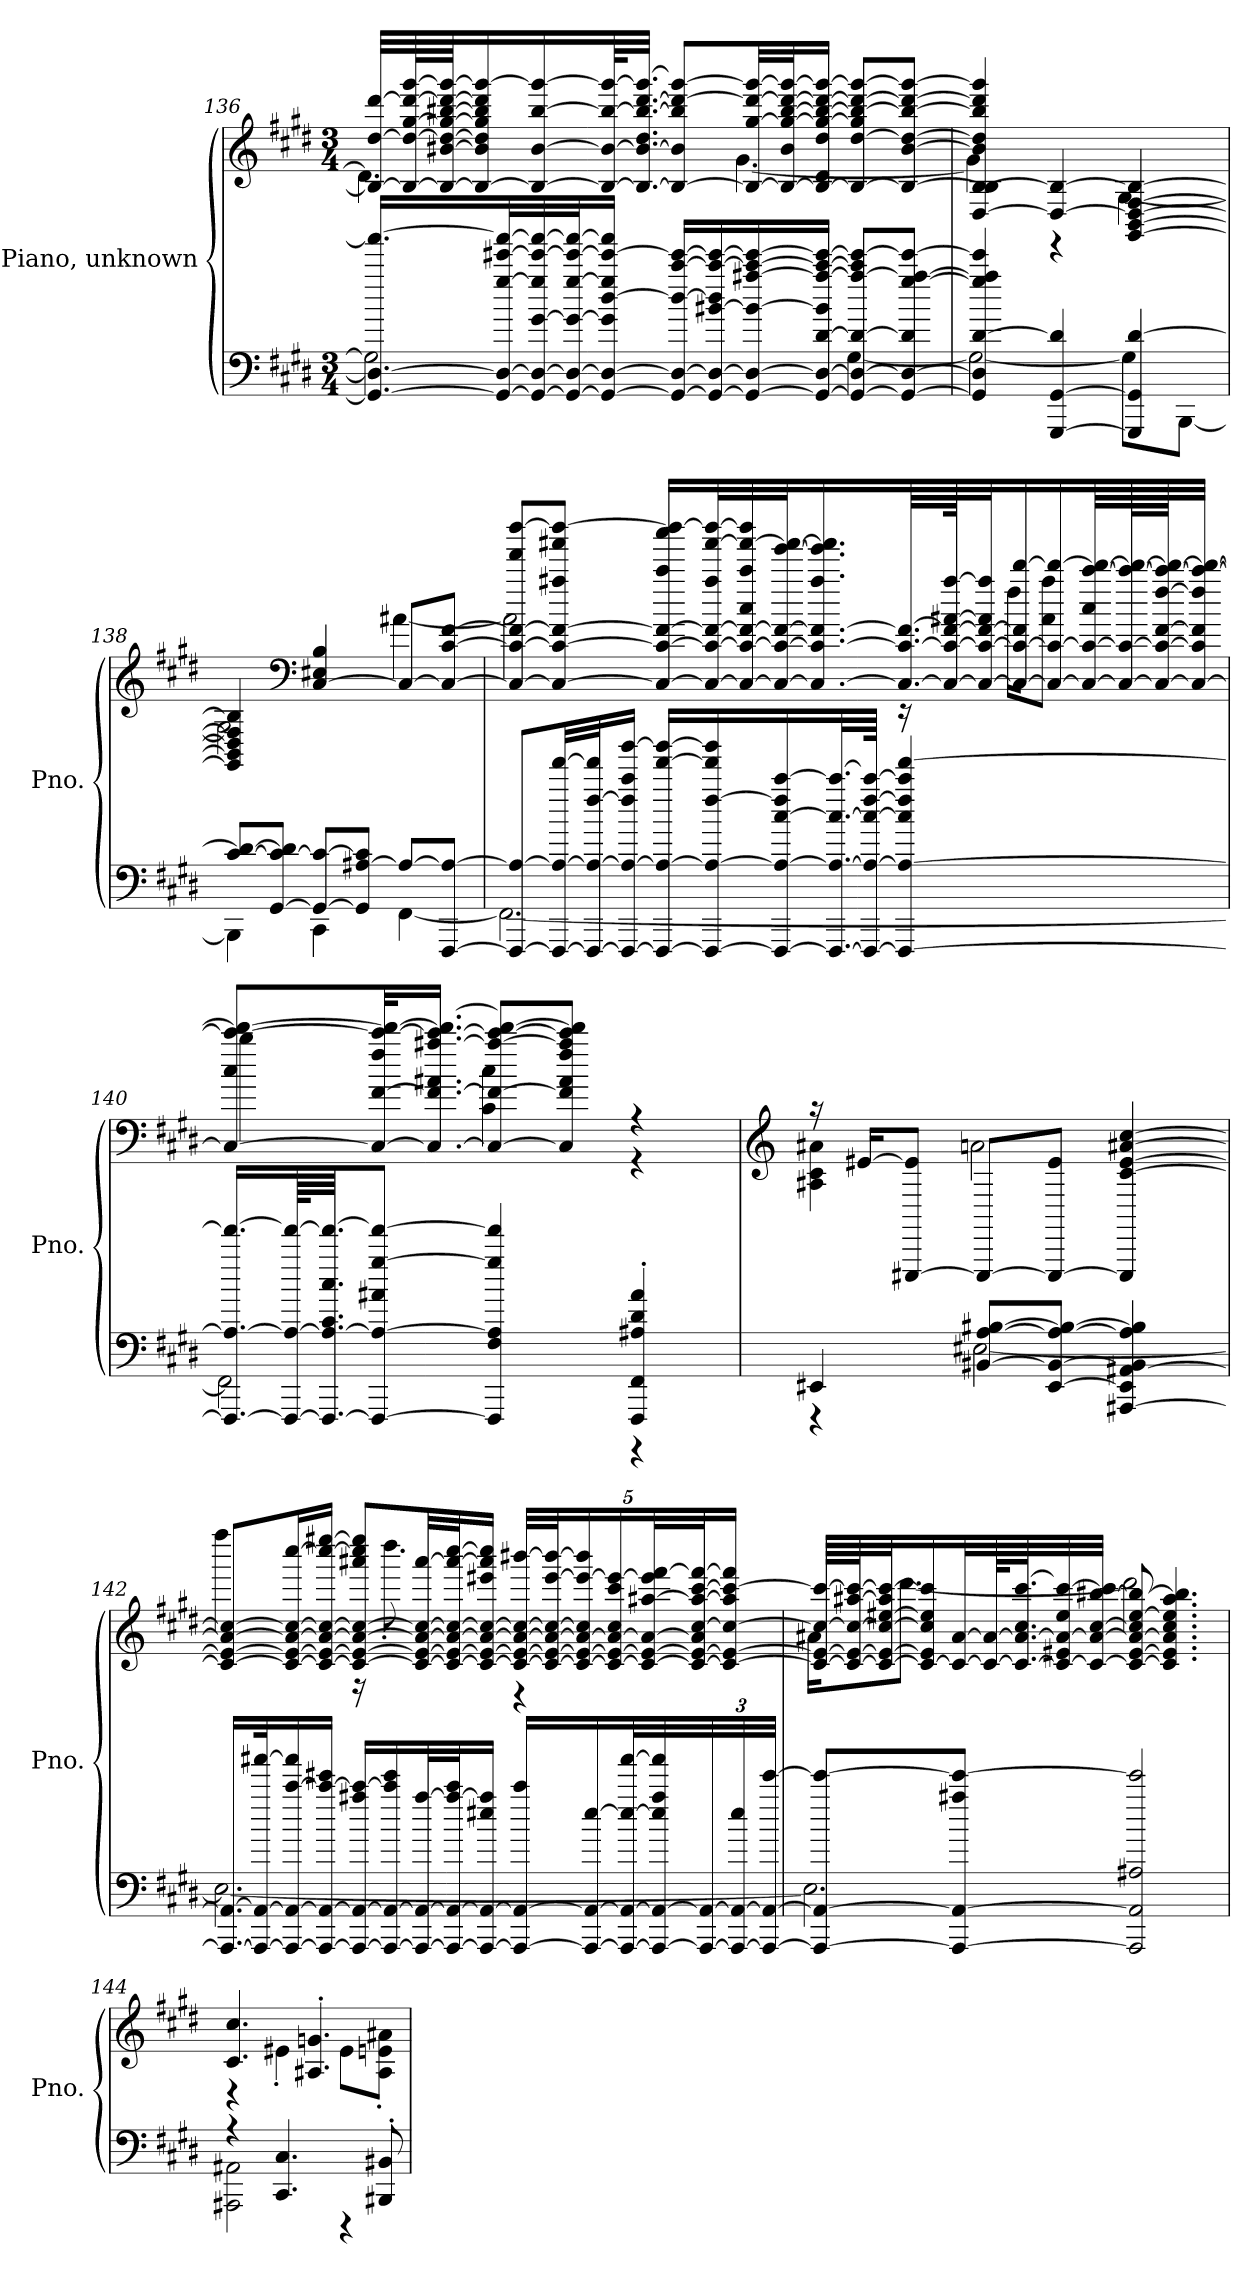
**kern	**kern
*part1	*part1
*staff2	*staff1
*I"Piano, unknown	*
*I'Pno.	*
!!LO:LB:g=z
*clefF4	*clefG2
*k[f#c#g#d#]	*k[f#c#g#d#]
*M3/4	*M3/4
=136	=136
*^	*^
16.GG#/_ 16.D#/_ 16.aaa#/_LL	2G#\]	32B#/_ [32dd#/ [32ddd#/LLL	4.d#\]
.	.	64B#/_ 64dd#/_ [64gg#/ 64ddd#/_ [64ggg#/L	.
.	.	64B#/_ [64b#X/ 64dd#/_ 64gg#/_ [64bb#X/ 64ddd#/_ 64ggg#/_JJ	.
.	.	16B#/_ 16b#/] 16dd#/] 16gg#/] 16bb#/] 16ddd#/] 16ggg#/_	.
32GG#/_ 32D#/_ [32gg#/ [32eee#X/ 32aaa#/_L	.	.	.
32GG#/_ 32D#/_ [32g#/ 32gg#/] 32eee#/_ 32aaa#/_	.	16B#/_ [16b#/ [16bb#/ 16ggg#/_	.
32GG#/_ 32D#/_ 32g#/_ [32gg#/ 32eee#/_ 32aaa#/_J	.	.	.
16GG#/_ 16D#/_ 16g#/] [16dd#/ 16gg#/] 16eee#/_ 16aaa#/]JJ	.	64B#/_ 64b#/_ 64bb#/_ 64ggg#/_KL	.
.	.	32.B#/_ 32.b#/_ 32.dd#/ 32.bb#/_ [32.ddd#/ 32.ggg#/_JJJ	.
16GG#/_ 16D#/_ 16dd#/_ [16ccc#/ 16eee#/_LL	.	8B#/_ 8b#/] 8bb#/] 8ddd#/_ 8ggg#/_L	.
16GG#/_ 16D#/_ [16b#X/ 16dd#/] 16ccc#/_ 16eee#/_	.	.	.
16GG#/_ 16D#/_ 16b#/_ [16aa#X/ 16ccc#/_ 16eee#/_	.	32B#/_ [32gg#/ 32ddd#/_ 32ggg#/_LL	[4.g#\
.	.	32B#/_ 32b#/ 32gg#/_ [32bb#/ 32ddd#/_ 32ggg#/_J	.
16GG#/_ 16D#/_ [16d#/ 16b#/] 16aa#/_ 16ccc#/_ 16eee#/_JJ	.	16B#/_ 16d#/ 16dd#/ 16gg#/_ 16bb#/_ 16ddd#/_ 16ggg#/_JJ	.
8GG#/_ 8D#/_ 8d#/_ 8aa#/_ 8ccc#/] 8eee#/_L	[4G#\	8B#/_ [8dd#/ 8gg#/] 8bb#/_ 8ddd#/_ 8ggg#/_L	.
8GG#/_ 8D#/_ 8d#/] [8gg#/ 8aa#/_ 8eee#/_J	.	8B#/_ [8b#/ 8dd#/_ 8bb#/_ 8ddd#/_ 8ggg#/_J	.
=137	=137	=137	=137
4GG#/] 4D#/] [4d#/ 4gg#/] 4aa#/] 4eee#/]	2G#\_	[4D#/ [4B/ 4B#/] 4b#/] 4dd#/] 4bb#/] 4ddd#/] 4ggg#/]	4g#\]
[4GGG#/ [4GG#/ 4d#/]	.	4D#/_ 4B/_	4r
4GGG#/] 4GG#/] [4d#/	8G#\L]	[4GG#/ [4BB/ 4D#/_ [4F#/ 4B/_	[4G#\
.	[8BBB\J	.	.
!!LO:LB:g=z	!!
=138	=138	=138	=138
[8c#/ 8d#/_L	4BBB\]	4GG#/] 4BB/] 4D#/] 4F#/] 4B/]	2G#\]
[8GG#/ 8c#/_ 8d#/]J	.	.	.
*	*	*clefF4	*
8GG#/_ 8c#/_L	4CC#\	[4C#/ 4E#X/ 4B/	.
8GG#/] [8A#X/ 8c#/]J	.	.	.
8A#/L_	[4FF#\	8C#/L_	[4a#X\
[8FFF#/ 8A#/_J	.	8C#/_ [8c#/ [8f#/J	.
!!LO:LB:g=z	!!
=139	=139	=139	=139
8FFF#/_ 8A#/_L	2.FF#\_	8C#/_ 8c#/_ 8f#/_ 8fff#/ [8dddd#/L	2a#\]
32FFF#/_ 32A#/_ [32fff#/LL	.	8C#/_ 8c#/_ 8f#/_ 8aa#X/ 8aaa#X/ 8dddd#/_J	.
32FFF#/_ 32A#/_ [32ff#/ 32fff#/]J	.	.	.
16FFF#/_ 16A#/_ 16ff#/] 16ccc#/ [16bbb/JJ	.	.	.
16FFF#/_ 16A#/_ [16fff#/ 16bbb/_LL	.	16C#/_ 16c#/_ 16f#/_ 16ccc#/ 16cccc#/ 16dddd#/_LL	.
16FFF#/_ 16A#/_ [16ff#/ 16fff#/] 16bbb/]	.	32C#/_ 32c#/_ 32f#/_ 32aa#/ [32aaa#/ 32dddd#/_L	.
.	.	32C#/_ 32c#/_ 32f#/_ 32cc#/ 32ccc#/ 32aaa#/_ 32dddd#/]	.
16FFF#/_ 16A#/_ [16cc#/ 16ff#/] [16ccc#/	.	32C#/_ 32c#/_ 32f#/_ [32ggg#/ 32aaa#/_J	.
.	.	16.C#/_ 16.c#/_ 16.f#/_ 16.aa#/ 16.ggg#/] 16.aaa#/]	.
32.FFF#/_ 32.A#/_ 32.cc#/_ 32.ccc#/_L	.	.	.
64FFF#/_ 64A#/_ 64cc#/_ [64ff#/ 64ccc#/_JJJk	.	.	.
4FFF#/_ 4A#/_ 4cc#/] 4ff#/] 4ccc#/] [4fff#/	.	64.C#/_ 64.c#/_ 64.f#/_LL	16r
.	.	128C#/_ 128c#/_ 128f#/_ [128a#X/ [128aa#/JK	.
.	.	32C#/_ 32c#/_ 32f#/_ 32a#/] 32aa#/]J	.
.	.	16C#/_ 16c#/_ 16f#/] [16ddd#/	16ff#\KL
.	.	16C#/_ 16c#/_ 16ddd#/_	8a#\ 8aa#\J
.	.	64C#/_ 64c#/_ 64cc#/ [64ccc#/ 64ddd#/_LL	.
.	.	128C#/_ 128c#/_ 128ccc#/_ 128ddd#/_L	.
.	.	128C#/_ 128c#/_ [128f#/ [128ff#/ 128ccc#/_ 128ddd#/_JJ	.
.	.	32C#/_ 32c#/] 32f#/] 32ff#/] 32ccc#/_ 32ddd#/_JJJ	.
!!LO:LB:g=z	!!
=140	=140	=140	=140
16.FFF#/_ 16.A#/_ 16.fff#/_LL	2FF#\]	8C#/_ 8cc#/ 8ccc#/_ 8ddd#/_L	4bb\
128FFF#/_ 128A#/_ 128fff#/_KLL	.	.	.
64.FFF#/_ 64.A#/_ 64.c#/ 64.cc#/ 64.fff#/_JJJ	.	.	.
8FFF#/_ 8A#/_ 8a#X/ [8gg#/ 8fff#/_J	.	32C#/_ [32f#/ 32ff#/ 32ccc#/_ 32ddd#/_KL	.
.	.	16.C#/_ 16.f#/_ 16.a#X/ [16.aa#X/ 16.ccc#/_ 16.ddd#/_JJ	.
4FFF#/] 4F#/ 4A#/] 4gg#/] 4fff#/]	.	8C#/_ 8f#/_ 8aa#/_ 8ccc#/_ 8ddd#/_L	4c#\ 4cc#\
.	.	8C#/] 8f#/] 8a#/ 8ff#/ 8aa#/] 8ccc#/] 8ddd#/]J	.
4FFF#/' 4FF#/' 4A#X/' 4d#/' 4a#/'	4r	4r	4r
=141	=141	=141	=141
*	*	*clefG2	*
4EE#X/	4r	16r	4A#X\ 4c#\ 4a#X\
.	.	[16e#X/KL	.
.	.	[8EEE#X/ 8e#/]J	.
[8BB#X/ [8A/ [8B#X/L	[2E#X\	8EEE#/L_	2an\
[8EE#/ 8BB#/_ 8A/_ 8B#/_J	.	8EEE#/_ 8e#/J	.
[4AAA#X/ 4EE#/] [4AA#X/ 4BB#/] 4A/] 4B#/]	.	4EEE#/] [4c#/ [4e#/ [4a#X/ [4cc#/	.
!!LO:LB:g=z	!!
=142	=142	=142	=142
16.AAA#/_ 16.AA#/_LL	2.E#\_	8c#/_ 8e#/_ 8a#/_ 8cc#/_L	4ffff#\
32AAA#/_ 32AA#/_ [32aaa#X/K	.	.	.
16AAA#/_ 16AA#/_ [16ccc#/ 16aaa#/]	.	16c#/_ 16e#/_ 16a#/_ 16cc#/_ [16cccc#/L	.
16AAA#/_ 16AA#/_ 16ccc#/_ 16eee#X/JJ	.	16c#/_ 16e#/_ 16a#/_ 16cc#/_ 16cccc#/_ [16eeee#X/JJ	.
16AAA#/_ 16AA#/_ 16aa#X/ 16ccc#/_LL	.	8c#/_ 8e#/_ 8a#/_ 8cc#/_ 8aaa#X/ 8cccc#/] 8eeee#/]L	16r
16AAA#/_ 16AA#/_ 16ccc#/] 16eee#/	.	.	8.dddd#'\
32AAA#/_ 32AA#/_ [32aa#/L	.	32c#/_ 32e#/_ 32a#/_ 32cc#/_ [32aaa#/LL	.
32AAA#/_ 32AA#/_ 32aa#/_ 32ccc#/J	.	32c#/_ 32e#/_ 32a#/_ 32cc#/_ 32aaa#/_ [32cccc#/J	.
16AAA#/_ 16AA#/_ 16ee#X/ 16aa#/]JJ	.	16c#/_ 16e#/_ 16a#/_ 16cc#/_ 16eee#X/ 16aaa#/] 16cccc#/]JJ	.
*	*	*Xbrackettup	*
16AAA#/_ 16AA#/_ 16ccc#/LL	.	40c#/_ 40e#/_ 40a#/_ 40cc#/_ [40bbb#X/LLL	4r
.	.	40c#/_ 40e#/_ 40a#/_ 40cc#/_ [40eee#/ 40bbb#/_J	.
.	.	20c#/_ 20e#/_ 20a#/_ 20cc#/] 20eee#/_ 20bbb#/]	.
16AAA#/_ 16AA#/_ [16ee#/	.	.	.
.	.	20c#/_ 20e#/_ 20a#/_ 20cc#/ 20ccc#/ 20eee#/_	.
32AAA#/_ 32AA#/_ 32ee#/_ [32aaa#/L	.	.	.
.	.	40c#/_ 40e#/_ 40a#/_ [40aa#X/ 40eee#/] [40fff#/L	.
32AAA#/_ 32AA#/_ 32ee#/] 32aa#/ 32aaa#/]	.	.	.
.	.	40c#/_ 40e#/_ 40a#/] [40cc#/ 40aa#/_ [40ccc#/ 40fff#/_J	.
*Xbrackettup	*	*	*
48AAA#/_ 48AA#/_	.	.	.
.	.	20c#/_ 20e#/_ 20cc#/_ 20aa#/] 20ccc#/_ 20fff#/]JJ	.
48AAA#/_ 48AA#/_ 48ee#/	.	.	.
48AAA#/_ 48AA#/_ [48eee#/JJJ	.	.	.
!!LO:PB:g=z	!!
=143	=143	=143	=143
8AAA#/_ 8AA#/_ 8eee#/_L	2.E#\]	64c#/_ 64e#/_ 64cc#/_ 64ccc#/_LLLL	16a#X\KL
.	.	64c#/_ 64e#/_ 64cc#/_ [64aa#X/ 64ccc#/_J	.
.	.	32c#/_ 32e#/_ 32cc#/_ [32ee#X/ 32aa#/] 32ccc#/_J	.
.	.	16c#/_ 16e#/] 16cc#/] 16ee#/] 16ccc#/]	[8.ddd#\J
8AAA#/_ 8AA#/_ 8aa#X/ 8eee#/_J	.	32c#/_ [32a#/L	.
.	.	128c#/_ 128a#/_KL	.
.	.	64.c#/_ 64.a#/_ 64.cc#/ [64.ccc#/J	.
.	.	32c#/_ 32e#X/ 32a#/_ 32ee#/ 32ccc#/_	.
.	.	32c#/_ 32a#/_ [32cc#/ [32bb#X/ 32ccc#/]JJJ	.
2AAA#/] 2AA#/] 2A#X/ 2eee#/]	.	8c#/_ [8e#/ 8a#/_ 8cc#/] [8ee#/ 8bb#/_	2ddd#\]
.	.	4.c#/] 4.e#/] 4.a#/] 4.cc#/ 4.ee#/] 4.aa#/ 4.bb#/]	.
=144	=144	=144	=144
4r	2AAA#X\ 2AA#X\	4.c#/ 4.cc#/	4r
4.CC#/ 4.C#/	.	.	4e#X'\
.	.	4.A#X/' 4.gn/'	.
.	4r	.	8e#\L
8BBB#X/' 8BB#X/'	.	.	8A#\' 8en\' 8a#X\'J
*v	*v	*	*
*	*v	*v
=	=
*-	*-
